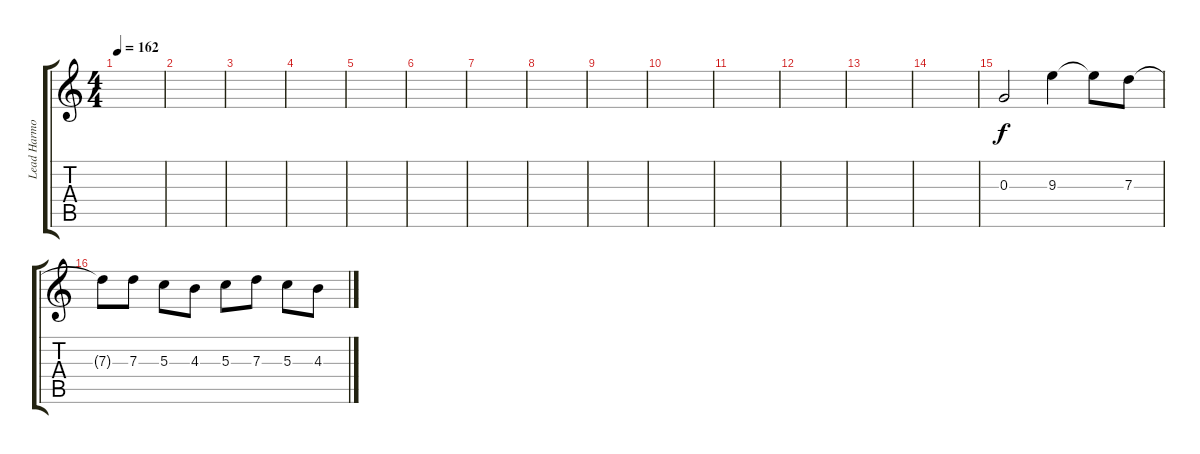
\track ("Lead Harmony" "Lead Harmo") {instrument distortionguitar}
\staff {score tabs}
\tuning (E4 B3 G3 D3 A2 D2) {hide}
\ts (4 4)
\tempo 162
\clef g2
\ks c
|
|
|
|
|
|
|
|
|
|
|
|
|
|
0.3.2 9.3.4 9.3{t}.8 7.3.8 |
7.3{t}.8 7.3.8 5.3.8 4.3.8 5.3.8 7.3.8 5.3.8 4.3.8
